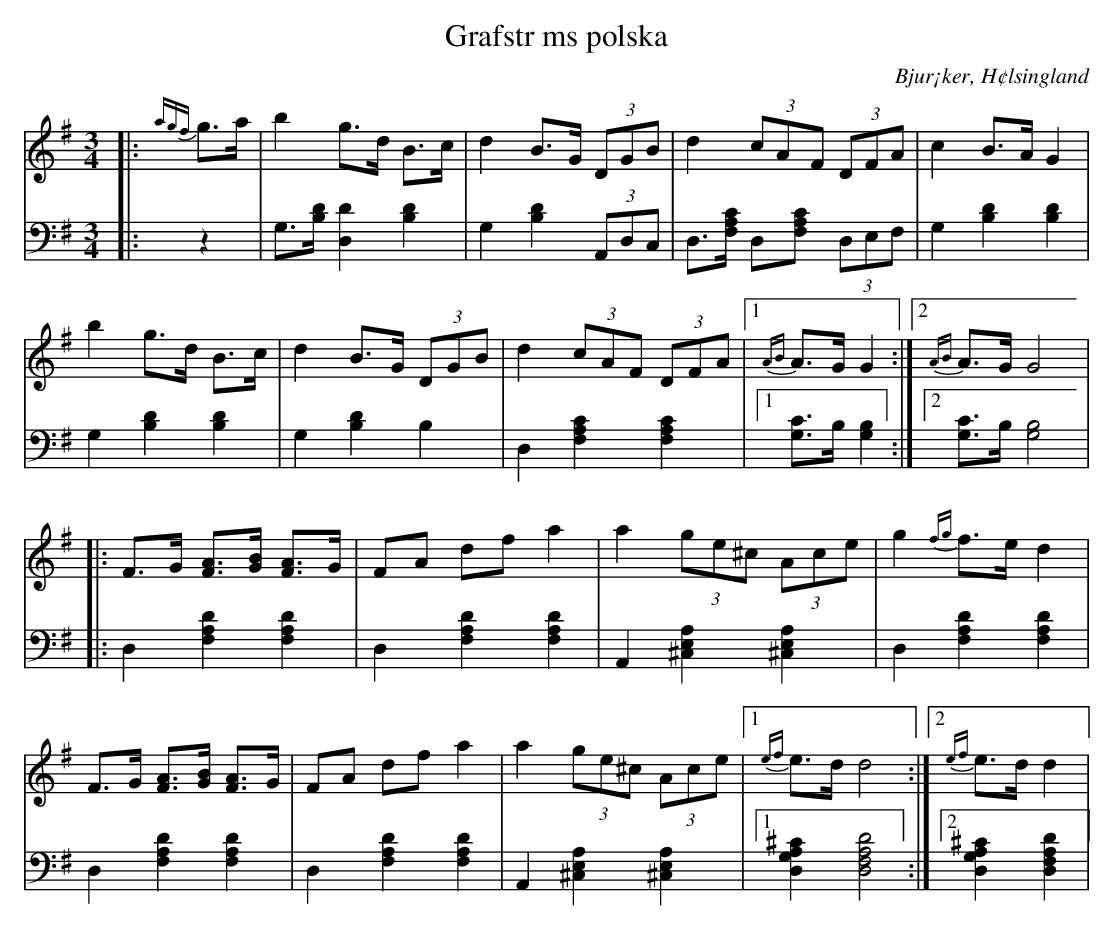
X:1
T: Grafstr ms polska
O: Bjur¡ker, H¢lsingland
M: 3/4
L: 1/8
K: G
V:1
V:2
V: 1
|:{agf}g>a|b2 g>d B>c|d2 B>G (3DGB|d2 (3cAF (3DFA|c2 B>A G2|
b2 g>d B>c|d2 B>G (3DGB|d2 (3cAF (3DFA|1 {AB}A>G G2:|2 {AB}A>G G4|
|:F>G [FA]>[GB] [FA]>G |FA df a2 |a2 (3ge^c (3Ace |g2 {fg}f>e d2 |
F>G [FA]>[GB] [FA]>G |FA df a2 |a2 (3ge^c (3Ace |1 {ef}e>d d4:|2 {ef}e>d d2|
V:2 clef=bass
|:z2 | G,>[B,D] [D,2D2] [B,2D2]| G,2 [B,2D2] (3A,,D,C,|D,>[F,A,C] D,[F,A,C] (3D,E,F,| G,2 [B,2D2] [B,2D2]|
G,2 [B,2D2] [B,2D2]|G,2 [B,2D2] B,2|D,2 [F,2A,2C2] [F,2A,2C2]|1 [G,C]>B, [G,2B,2]:|2 [G,C]>B, [G,4B,4]|
|:D,2 [F,2A,2D2] [F,2A,2D2]|D,2 [F,2A,2D2] [F,2A,2D2]| A,,2 [^C,2E,2A,2] [^C,2E,2A,2]|D,2 [F,2A,2D2] [F,2A,2D2] |
D,2 [F,2A,2D2] [F,2A,2D2] | D,2 [F,2A,2D2] [F,2A,2D2] | A,,2 [^C,2E,2A,2] [^C,2E,2A,2]|1 [D,2G,2A,2^C2] [D,4F,4A,4D4]:|2 [D,2G,2A,2^C2] [D,2F,2A,2D2]|
